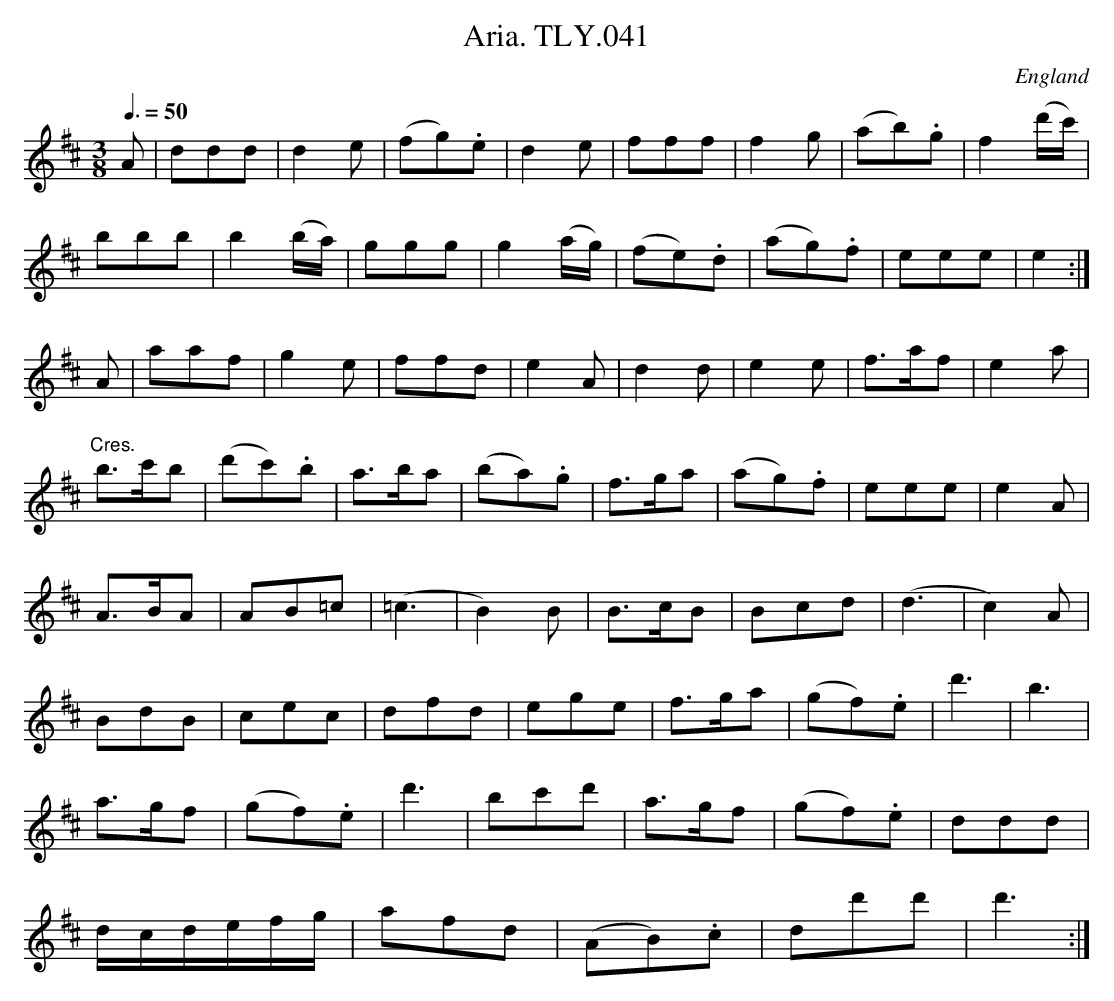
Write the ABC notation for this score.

X:1
T:Aria. TLY.041
M:3/8
L:1/8
Q:3/8=50
O:England
K:D major
A|ddd|d2e| (fg).e|d2e| fff| f2g| (ab).g| f2 (d'/c'/)|!
bbb| b2 (b/a/)| ggg|g2 (a/g/)| (fe).d| (ag).f| eee|e2:|!
A|aaf| g2e| ffd| e2A| d2d| e2e|f>af| e2a|!
"Cres." b>c'b| (d'c').b| a>ba| (ba).g|f>ga| (ag).f| eee| e2A|!
A>BA|AB=c| (=c3|B2) B|B>cB|Bcd|(d3|c2) A|!
BdB| cec| dfd| ege| f>ga| (gf).e|d'3| b3|!
a>gf| (gf).e| d'3| bc'd'| a>gf| (gf).e| ddd|!
d/c/d/e/f/g/| afd| (AB).c|dd'd'|d'3:|
